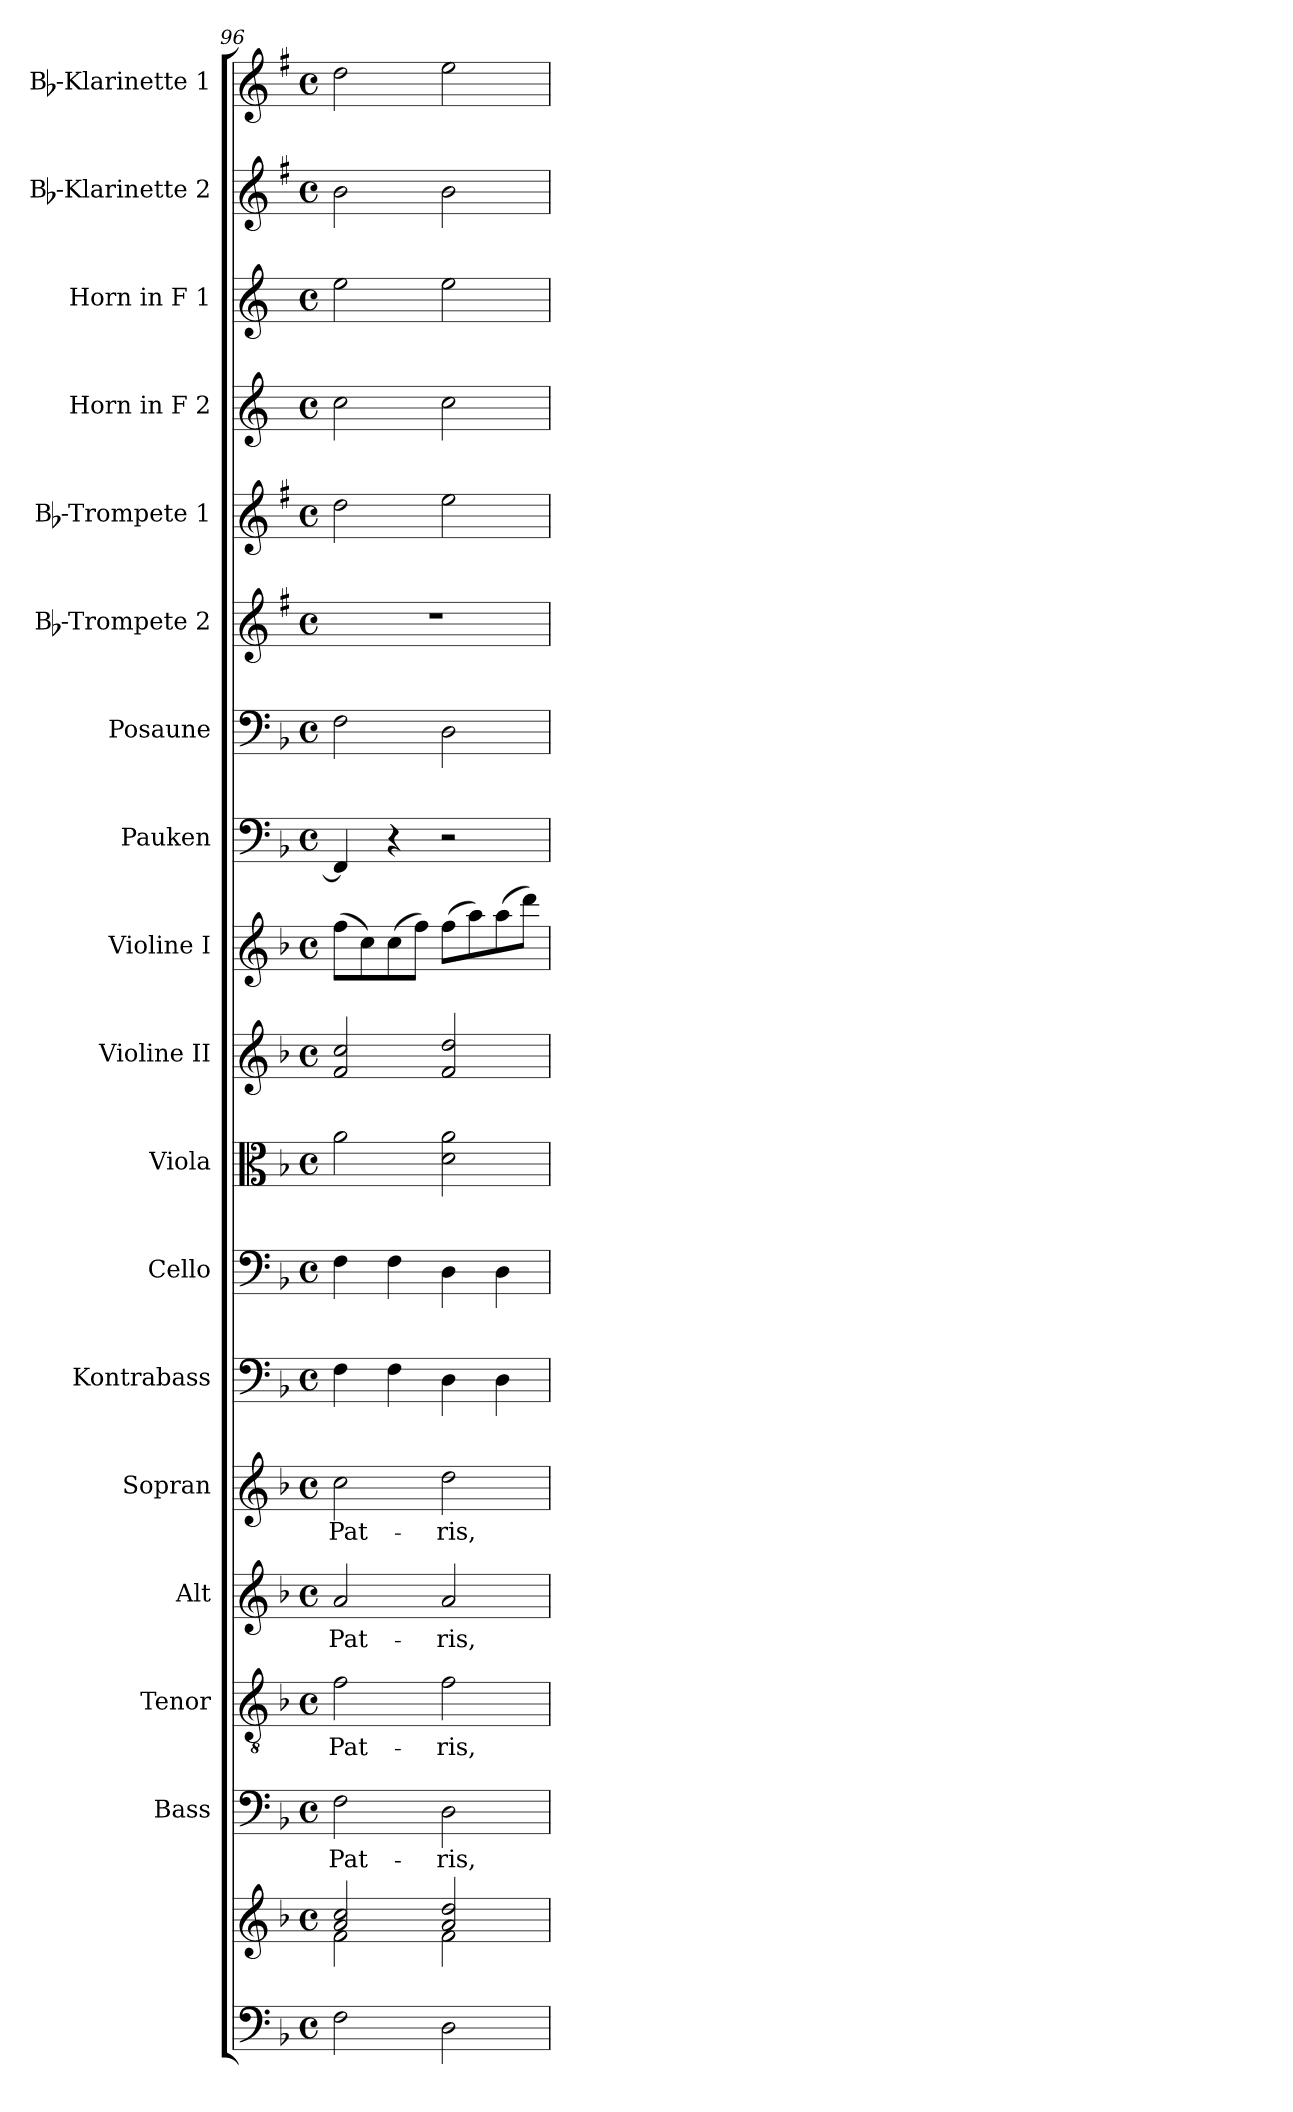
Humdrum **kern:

**kern	**kern	**kern	**text	**kern	**text	**kern	**text	**kern	**text	**kern	**kern	**kern	**kern	**kern	**kern	**kern	**kern	**kern	**kern	**kern	**kern	**kern
*part18	*part18	*part17	*part17	*part16	*part16	*part15	*part15	*part14	*part14	*part13	*part12	*part11	*part10	*part9	*part8	*part7	*part6	*part5	*part4	*part3	*part2	*part1
*staff19	*staff18	*staff17	*staff17	*staff16	*staff16	*staff15	*staff15	*staff14	*staff14	*staff13	*staff12	*staff11	*staff10	*staff9	*staff8	*staff7	*staff6	*staff5	*staff4	*staff3	*staff2	*staff1
*	*	*I"Bass	*	*I"Tenor	*	*I"Alt	*	*I"Sopran	*	*I"Kontrabass	*I"Cello	*I"Viola	*I"Violine II	*I"Violine I	*I"Pauken	*I"Posaune	*I"Bb-Trompete 2	*I"Bb-Trompete 1	*I"Horn in F 2	*I"Horn in F 1	*I"Bb-Klarinette 2	*I"Bb-Klarinette 1
*	*	*I'B.	*	*I'T.	*	*I'A.	*	*I'S.	*	*I'Kb.	*	*I'Vla.	*I'Vl. II	*I'Vl. I	*I'Pk.	*I'Pos.	*I'Bb Trp. 2	*I'Bb Trp. 1	*	*	*I'Bb Kl. 2	*I'Bb Kl. 1
*clefF4	*clefG2	*clefF4	*	*clefGv2	*	*clefG2	*	*clefG2	*	*clefF4	*clefF4	*clefC3	*clefG2	*clefG2	*clefF4	*clefF4	*clefG2	*clefG2	*clefG2	*clefG2	*clefG2	*clefG2
*	*	*	*	*	*	*	*	*	*	*ITrd7c12	*	*	*	*	*	*	*ITrd1c2	*ITrd1c2	*ITrd4c7	*ITrd4c7	*ITrd1c2	*ITrd1c2
*k[b-]	*k[b-]	*k[b-]	*	*k[b-]	*	*k[b-]	*	*k[b-]	*	*k[b-]	*k[b-]	*k[b-]	*k[b-]	*k[b-]	*k[b-]	*k[b-]	*k[b-]	*k[b-]	*k[b-]	*k[b-]	*k[b-]	*k[b-]
*F:	*F:	*F:	*	*F:	*	*F:	*	*F:	*	*F:	*F:	*F:	*F:	*F:	*F:	*F:	*F:	*F:	*F:	*F:	*F:	*F:
*M4/4	*M4/4	*M4/4	*	*M4/4	*	*M4/4	*	*M4/4	*	*M4/4	*M4/4	*M4/4	*M4/4	*M4/4	*M4/4	*M4/4	*M4/4	*M4/4	*M4/4	*M4/4	*M4/4	*M4/4
*met(c)	*met(c)	*met(c)	*	*met(c)	*	*met(c)	*	*met(c)	*	*met(c)	*met(c)	*met(c)	*met(c)	*met(c)	*met(c)	*met(c)	*met(c)	*met(c)	*met(c)	*met(c)	*met(c)	*met(c)
=96	=96	=96	=96	=96	=96	=96	=96	=96	=96	=96	=96	=96	=96	=96	=96	=96	=96	=96	=96	=96	=96	=96
*	*^	*	*	*	*	*	*	*	*	*	*	*	*	*	*	*	*	*	*	*	*	*
!	!	!	!	!LO:LY:b	!	!LO:LY:b	!	!LO:LY:b	!	!LO:LY:b	!	!	!	!	!	!	!	!	!	!	!	!	!
2F\	2a/ 2cc/	2f\	2F\	Pat-	2f\	Pat-	2a/	Pat-	2cc\	Pat-	4FF\	4F\	2a\	2f/ 2cc/	(>8ff\L	4FF/]	2F\	1r	2cc\	2f\	2a\	2a\	2cc\
.	.	.	.	.	.	.	.	.	.	.	.	.	.	.	8cc\)	.	.	.	.	.	.	.	.
.	.	.	.	.	.	.	.	.	.	.	4FF\	4F\	.	.	(>8cc\	4r	.	.	.	.	.	.	.
.	.	.	.	.	.	.	.	.	.	.	.	.	.	.	8ff\J)	.	.	.	.	.	.	.	.
!	!	!	!	!LO:LY:b	!	!LO:LY:b	!	!LO:LY:b	!	!LO:LY:b	!	!	!	!	!	!	!	!	!	!	!	!	!
2D\	2a/ 2dd/	2f\	2D\	-ris,	2f\	-ris,	2a/	-ris,	2dd\	-ris,	4DD\	4D\	2d\ 2a\	2f/ 2dd/	(>8ff\L	2r	2D\	.	2dd\	2f\	2a\	2a\	2dd\
.	.	.	.	.	.	.	.	.	.	.	.	.	.	.	8aa\)	.	.	.	.	.	.	.	.
.	.	.	.	.	.	.	.	.	.	.	4DD\	4D\	.	.	(>8aa\	.	.	.	.	.	.	.	.
.	.	.	.	.	.	.	.	.	.	.	.	.	.	.	8ddd\J)	.	.	.	.	.	.	.	.
*	*v	*v	*	*	*	*	*	*	*	*	*	*	*	*	*	*	*	*	*	*	*	*	*
=	=	=	=	=	=	=	=	=	=	=	=	=	=	=	=	=	=	=	=	=	=	=
*-	*-	*-	*-	*-	*-	*-	*-	*-	*-	*-	*-	*-	*-	*-	*-	*-	*-	*-	*-	*-	*-	*-
